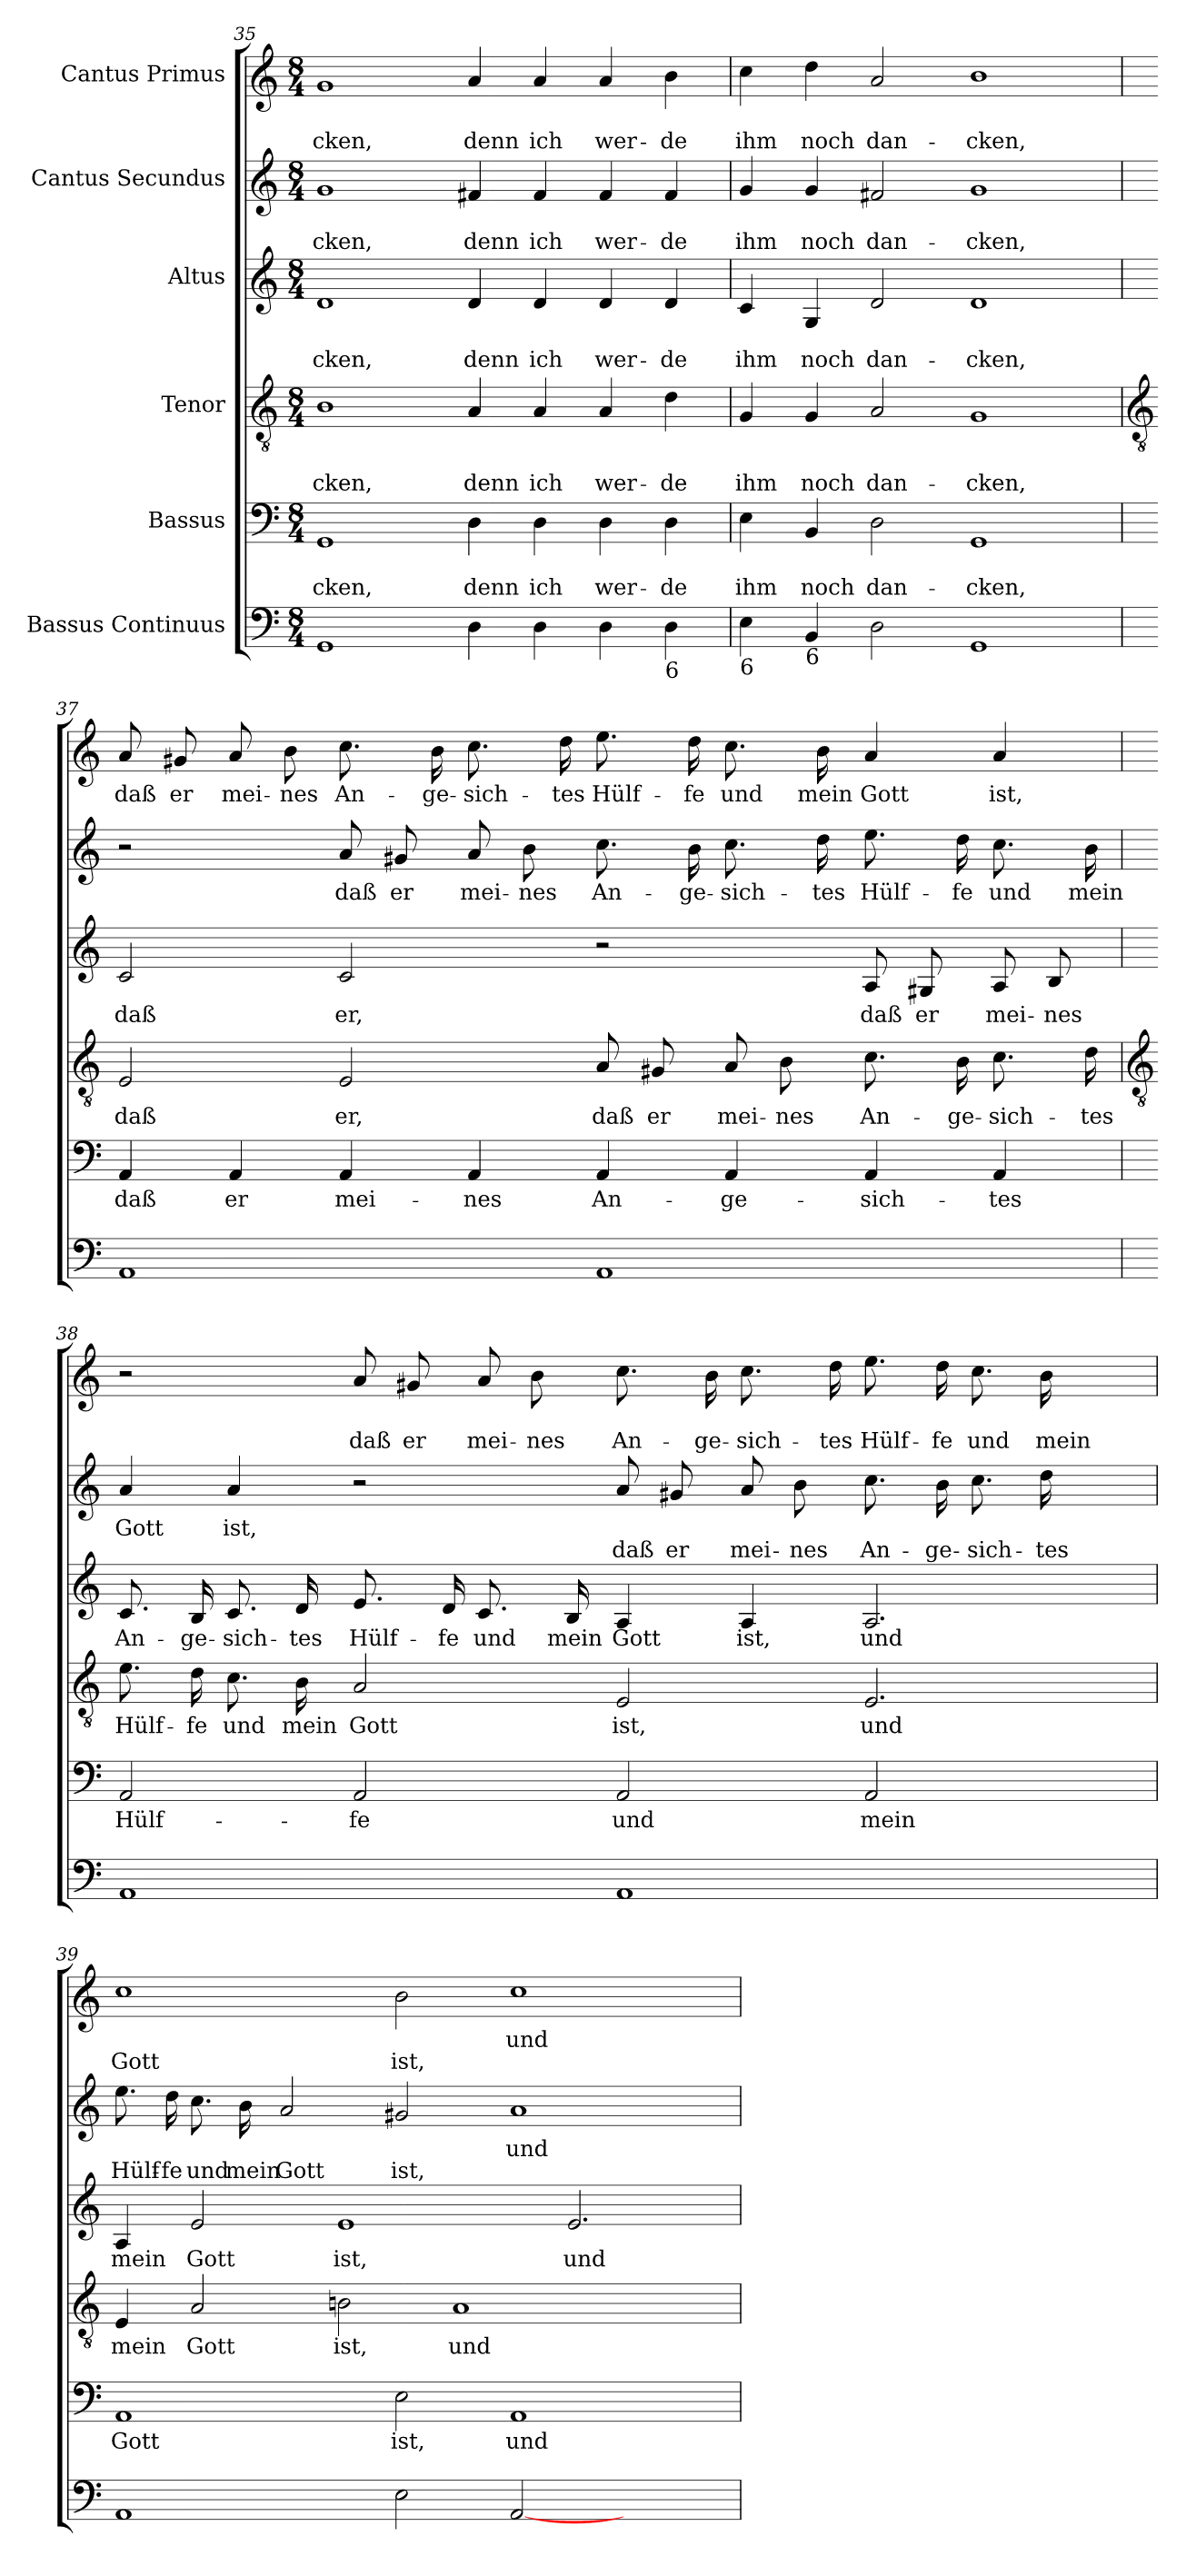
**kern	**kern	**text	**text	**kern	**text	**text	**kern	**text	**text	**kern	**text	**text	**kern	**text	**text
*part6	*part5	*part5	*part5	*part4	*part4	*part4	*part3	*part3	*part3	*part2	*part2	*part2	*part1	*part1	*part1
*staff6	*staff5	*staff5	*staff5	*staff4	*staff4	*staff4	*staff3	*staff3	*staff3	*staff2	*staff2	*staff2	*staff1	*staff1	*staff1
*I"Bassus Continuus	*I"Bassus	*	*	*I"Tenor	*	*	*I"Altus	*	*	*I"Cantus Secundus	*	*	*I"Cantus Primus	*	*
*clefF4	*clefF4	*	*	*clefGv2	*	*	*clefG2	*	*	*clefG2	*	*	*clefG2	*	*
*k[]	*k[]	*	*	*k[]	*	*	*k[]	*	*	*k[]	*	*	*k[]	*	*
*C:	*C:	*	*	*C:	*	*	*C:	*	*	*C:	*	*	*C:	*	*
*M8/4	*M8/4	*	*	*M8/4	*	*	*M8/4	*	*	*M8/4	*	*	*M8/4	*	*
=35	=35	=35	=35	=35	=35	=35	=35	=35	=35	=35	=35	=35	=35	=35	=35
!	!	!	!LO:LY:b	!	!	!LO:LY:b	!	!	!LO:LY:b	!	!	!LO:LY:b	!	!	!LO:LY:b
1GG	1GG	.	-cken,	1B	.	-cken,	1d	.	-cken,	1g	.	-cken,	1g	.	-cken,
!	!	!	!LO:LY:b	!	!	!LO:LY:b	!	!	!LO:LY:b	!	!	!LO:LY:b	!	!	!LO:LY:b
4D	4D	.	denn	4A	.	denn	4d	.	denn	4f#X	.	denn	4a	.	denn
!	!	!	!LO:LY:b	!	!	!LO:LY:b	!	!	!LO:LY:b	!	!	!LO:LY:b	!	!	!LO:LY:b
4D	4D	.	ich	4A	.	ich	4d	.	ich	4f#	.	ich	4a	.	ich
!	!	!	!LO:LY:b	!	!	!LO:LY:b	!	!	!LO:LY:b	!	!	!LO:LY:b	!	!	!LO:LY:b
4D	4D	.	wer-	4A	.	wer-	4d	.	wer-	4f#	.	wer-	4a	.	wer-
!LO:TX:b:t=6	!	!	!	!	!	!	!	!	!	!	!	!	!	!	!
!	!	!	!LO:LY:b	!	!	!LO:LY:b	!	!	!LO:LY:b	!	!	!LO:LY:b	!	!	!LO:LY:b
4D	4D	.	-de	4d	.	-de	4d	.	-de	4f#	.	-de	4b	.	-de
=36	=36	=36	=36	=36	=36	=36	=36	=36	=36	=36	=36	=36	=36	=36	=36
!LO:TX:b:t=6	!	!	!	!	!	!	!	!	!	!	!	!	!	!	!
!	!	!	!LO:LY:b	!	!	!LO:LY:b	!	!	!LO:LY:b	!	!	!LO:LY:b	!	!	!LO:LY:b
4E	4E	.	ihm	4G	.	ihm	4c	.	ihm	4g	.	ihm	4cc	.	ihm
!LO:TX:b:t=6	!	!	!	!	!	!	!	!	!	!	!	!	!	!	!
!	!	!	!LO:LY:b	!	!	!LO:LY:b	!	!	!LO:LY:b	!	!	!LO:LY:b	!	!	!LO:LY:b
4BB	4BB	.	noch	4G	.	noch	4G	.	noch	4g	.	noch	4dd	.	noch
!	!	!	!LO:LY:b	!	!	!LO:LY:b	!	!	!LO:LY:b	!	!	!LO:LY:b	!	!	!LO:LY:b
2D	2D	.	dan-	2A	.	dan-	2d	.	dan-	2f#X	.	dan-	2a	.	dan-
!	!	!	!LO:LY:b	!	!	!LO:LY:b	!	!	!LO:LY:b	!	!	!LO:LY:b	!	!	!LO:LY:b
1GG	1GG	.	-cken,	1G	.	-cken,	1d	.	-cken,	1g	.	-cken,	1b	.	-cken,
!!LO:LB:g=z
=37	=37	=37	=37	=37	=37	=37	=37	=37	=37	=37	=37	=37	=37	=37	=37
*	*	*	*	*clefGv2	*	*	*	*	*	*	*	*	*	*	*
!	!	!LO:LY:b	!	!	!LO:LY:b	!	!	!LO:LY:b	!	!	!	!	!	!LO:LY:b	!
1AA	4AA	daß	.	2E	daß	.	2c	daß	.	2r	.	.	8a	daß	.
!	!	!	!	!	!	!	!	!	!	!	!	!	!	!LO:LY:b	!
.	.	.	.	.	.	.	.	.	.	.	.	.	8g#X	er	.
!	!	!LO:LY:b	!	!	!	!	!	!	!	!	!	!	!	!LO:LY:b	!
.	4AA	er	.	.	.	.	.	.	.	.	.	.	8a	mei-	.
!	!	!	!	!	!	!	!	!	!	!	!	!	!	!LO:LY:b	!
.	.	.	.	.	.	.	.	.	.	.	.	.	8b	-nes	.
!	!	!LO:LY:b	!	!	!LO:LY:b	!	!	!LO:LY:b	!	!	!LO:LY:b	!	!	!LO:LY:b	!
.	4AA	mei-	.	2E	er,	.	2c	er,	.	8a	daß	.	8.cc	An-	.
!	!	!	!	!	!	!	!	!	!	!	!LO:LY:b	!	!	!	!
.	.	.	.	.	.	.	.	.	.	8g#X	er	.	.	.	.
!	!	!	!	!	!	!	!	!	!	!	!	!	!	!LO:LY:b	!
.	.	.	.	.	.	.	.	.	.	.	.	.	16b	-ge-	.
!	!	!LO:LY:b	!	!	!	!	!	!	!	!	!LO:LY:b	!	!	!LO:LY:b	!
.	4AA	-nes	.	.	.	.	.	.	.	8a	mei-	.	8.cc	-sich-	.
!	!	!	!	!	!	!	!	!	!	!	!LO:LY:b	!	!	!	!
.	.	.	.	.	.	.	.	.	.	8b	-nes	.	.	.	.
!	!	!	!	!	!	!	!	!	!	!	!	!	!	!LO:LY:b	!
.	.	.	.	.	.	.	.	.	.	.	.	.	16dd	-tes	.
!	!	!LO:LY:b	!	!	!LO:LY:b	!	!	!	!	!	!LO:LY:b	!	!	!LO:LY:b	!
1AA	4AA	An-	.	8A	daß	.	2r	.	.	8.cc	An-	.	8.ee	Hülf-	.
!	!	!	!	!	!LO:LY:b	!	!	!	!	!	!	!	!	!	!
.	.	.	.	8G#X	er	.	.	.	.	.	.	.	.	.	.
!	!	!	!	!	!	!	!	!	!	!	!LO:LY:b	!	!	!LO:LY:b	!
.	.	.	.	.	.	.	.	.	.	16b	-ge-	.	16dd	-fe	.
!	!	!LO:LY:b	!	!	!LO:LY:b	!	!	!	!	!	!LO:LY:b	!	!	!LO:LY:b	!
.	4AA	-ge-	.	8A	mei-	.	.	.	.	8.cc	-sich-	.	8.cc	und	.
!	!	!	!	!	!LO:LY:b	!	!	!	!	!	!	!	!	!	!
.	.	.	.	8B	-nes	.	.	.	.	.	.	.	.	.	.
!	!	!	!	!	!	!	!	!	!	!	!LO:LY:b	!	!	!LO:LY:b	!
.	.	.	.	.	.	.	.	.	.	16dd	-tes	.	16b	mein	.
!	!	!LO:LY:b	!	!	!LO:LY:b	!	!	!LO:LY:b	!	!	!LO:LY:b	!	!	!LO:LY:b	!
.	4AA	-sich-	.	8.c	An-	.	8A	daß	.	8.ee	Hülf-	.	4a	Gott	.
!	!	!	!	!	!	!	!	!LO:LY:b	!	!	!	!	!	!	!
.	.	.	.	.	.	.	8G#X	er	.	.	.	.	.	.	.
!	!	!	!	!	!LO:LY:b	!	!	!	!	!	!LO:LY:b	!	!	!	!
.	.	.	.	16B	-ge-	.	.	.	.	16dd	-fe	.	.	.	.
!	!	!LO:LY:b	!	!	!LO:LY:b	!	!	!LO:LY:b	!	!	!LO:LY:b	!	!	!LO:LY:b	!
.	4AA	-tes	.	8.c	-sich-	.	8A	mei-	.	8.cc	und	.	4a	ist,	.
!	!	!	!	!	!	!	!	!LO:LY:b	!	!	!	!	!	!	!
.	.	.	.	.	.	.	8B	-nes	.	.	.	.	.	.	.
!	!	!	!	!	!LO:LY:b	!	!	!	!	!	!LO:LY:b	!	!	!	!
.	.	.	.	16d	-tes	.	.	.	.	16b	mein	.	.	.	.
!!LO:LB:g=z
=38	=38	=38	=38	=38	=38	=38	=38	=38	=38	=38	=38	=38	=38	=38	=38
*	*	*	*	*clefGv2	*	*	*	*	*	*	*	*	*	*	*
!	!	!LO:LY:b	!	!	!LO:LY:b	!	!	!LO:LY:b	!	!	!LO:LY:b	!	!	!	!
1AA	2AA	Hülf-	.	8.e	Hülf-	.	8.c	An-	.	4a	Gott	.	2r	.	.
!	!	!	!	!	!LO:LY:b	!	!	!LO:LY:b	!	!	!	!	!	!	!
.	.	.	.	16d	-fe	.	16B	-ge-	.	.	.	.	.	.	.
!	!	!	!	!	!LO:LY:b	!	!	!LO:LY:b	!	!	!LO:LY:b	!	!	!	!
.	.	.	.	8.c	und	.	8.c	-sich-	.	4a	ist,	.	.	.	.
!	!	!	!	!	!LO:LY:b	!	!	!LO:LY:b	!	!	!	!	!	!	!
.	.	.	.	16B	mein	.	16d	-tes	.	.	.	.	.	.	.
!	!	!LO:LY:b	!	!	!LO:LY:b	!	!	!LO:LY:b	!	!	!	!	!	!	!LO:LY:b
.	2AA	-fe	.	2A	Gott	.	8.e	Hülf-	.	2r	.	.	8a	.	daß
!	!	!	!	!	!	!	!	!	!	!	!	!	!	!	!LO:LY:b
.	.	.	.	.	.	.	.	.	.	.	.	.	8g#X	.	er
!	!	!	!	!	!	!	!	!LO:LY:b	!	!	!	!	!	!	!
.	.	.	.	.	.	.	16d	-fe	.	.	.	.	.	.	.
!	!	!	!	!	!	!	!	!LO:LY:b	!	!	!	!	!	!	!LO:LY:b
.	.	.	.	.	.	.	8.c	und	.	.	.	.	8a	.	mei-
!	!	!	!	!	!	!	!	!	!	!	!	!	!	!	!LO:LY:b
.	.	.	.	.	.	.	.	.	.	.	.	.	8b	.	-nes
!	!	!	!	!	!	!	!	!LO:LY:b	!	!	!	!	!	!	!
.	.	.	.	.	.	.	16B	mein	.	.	.	.	.	.	.
!	!	!LO:LY:b	!	!	!LO:LY:b	!	!	!LO:LY:b	!	!	!	!LO:LY:b	!	!	!LO:LY:b
1AA	2AA	und	.	2E	ist,	.	4A	Gott	.	8a	.	daß	8.cc	.	An-
!	!	!	!	!	!	!	!	!	!	!	!	!LO:LY:b	!	!	!
.	.	.	.	.	.	.	.	.	.	8g#X	.	er	.	.	.
!	!	!	!	!	!	!	!	!	!	!	!	!	!	!	!LO:LY:b
.	.	.	.	.	.	.	.	.	.	.	.	.	16b	.	-ge-
!	!	!	!	!	!	!	!	!LO:LY:b	!	!	!	!LO:LY:b	!	!	!LO:LY:b
.	.	.	.	.	.	.	4A	ist,	.	8a	.	mei-	8.cc	.	-sich-
!	!	!	!	!	!	!	!	!	!	!	!	!LO:LY:b	!	!	!
.	.	.	.	.	.	.	.	.	.	8b	.	-nes	.	.	.
!	!	!	!	!	!	!	!	!	!	!	!	!	!	!	!LO:LY:b
.	.	.	.	.	.	.	.	.	.	.	.	.	16dd	.	-tes
!	!	!LO:LY:b	!	!	!LO:LY:b	!	!	!LO:LY:b	!	!	!	!LO:LY:b	!	!	!LO:LY:b
.	2AA	mein	.	2.E	und	.	2.A	und	.	8.cc	.	An-	8.ee	.	Hülf-
!	!	!	!	!	!	!	!	!	!	!	!	!LO:LY:b	!	!	!LO:LY:b
.	.	.	.	.	.	.	.	.	.	16b	.	-ge-	16dd	.	-fe
!	!	!	!	!	!	!	!	!	!	!	!	!LO:LY:b	!	!	!LO:LY:b
.	.	.	.	.	.	.	.	.	.	8.cc	.	-sich-	8.cc	.	und
!	!	!	!	!	!	!	!	!	!	!	!	!LO:LY:b	!	!	!LO:LY:b
.	.	.	.	.	.	.	.	.	.	16dd	.	-tes	16b	.	mein
4ryy	4ryy	.	.	.	.	.	.	.	.	4ryy	.	.	4ryy	.	.
=39	=39	=39	=39	=39	=39	=39	=39	=39	=39	=39	=39	=39	=39	=39	=39
!	!	!LO:LY:b	!	!	!LO:LY:b	!	!	!LO:LY:b	!	!	!	!LO:LY:b	!	!	!LO:LY:b
1AA	1AA	Gott	.	4E	mein	.	4A	mein	.	8.ee	.	Hülf-	1cc	.	Gott
!	!	!	!	!	!	!	!	!	!	!	!	!LO:LY:b	!	!	!
.	.	.	.	.	.	.	.	.	.	16dd	.	-fe	.	.	.
!	!	!	!	!	!LO:LY:b	!	!	!LO:LY:b	!	!	!	!LO:LY:b	!	!	!
.	.	.	.	2A	Gott	.	2e	Gott	.	8.cc	.	und	.	.	.
!	!	!	!	!	!	!	!	!	!	!	!	!LO:LY:b	!	!	!
.	.	.	.	.	.	.	.	.	.	16b	.	mein	.	.	.
!	!	!	!	!	!	!	!	!	!	!	!	!LO:LY:b	!	!	!
.	.	.	.	.	.	.	.	.	.	2a	.	Gott	.	.	.
!	!	!	!	!	!LO:LY:b	!	!	!LO:LY:b	!	!	!	!	!	!	!
.	.	.	.	2Bn	ist,	.	1e	ist,	.	.	.	.	.	.	.
!	!	!LO:LY:b	!	!	!	!	!	!	!	!	!	!LO:LY:b	!	!	!LO:LY:b
2E	2E	ist,	.	.	.	.	.	.	.	2g#X	.	ist,	2b	.	ist,
!	!	!	!	!	!LO:LY:b	!	!	!	!	!	!	!	!	!	!
.	.	.	.	1A	und	.	.	.	.	.	.	.	.	.	.
!	!	!LO:LY:b	!	!	!	!	!	!	!	!	!LO:LY:b	!	!	!LO:LY:b	!
[2AA	1AA	und	.	.	.	.	.	.	.	1a	und	.	1cc	und	.
!	!	!	!	!	!	!	!	!LO:LY:b	!	!	!	!	!	!	!
.	.	.	.	.	.	.	2.e	und	.	.	.	.	.	.	.
2ryy	.	.	.	.	.	.	.	.	.	.	.	.	.	.	.
.	.	.	.	4ryy	.	.	.	.	.	.	.	.	.	.	.
=	=	=	=	=	=	=	=	=	=	=	=	=	=	=	=
*-	*-	*-	*-	*-	*-	*-	*-	*-	*-	*-	*-	*-	*-	*-	*-
